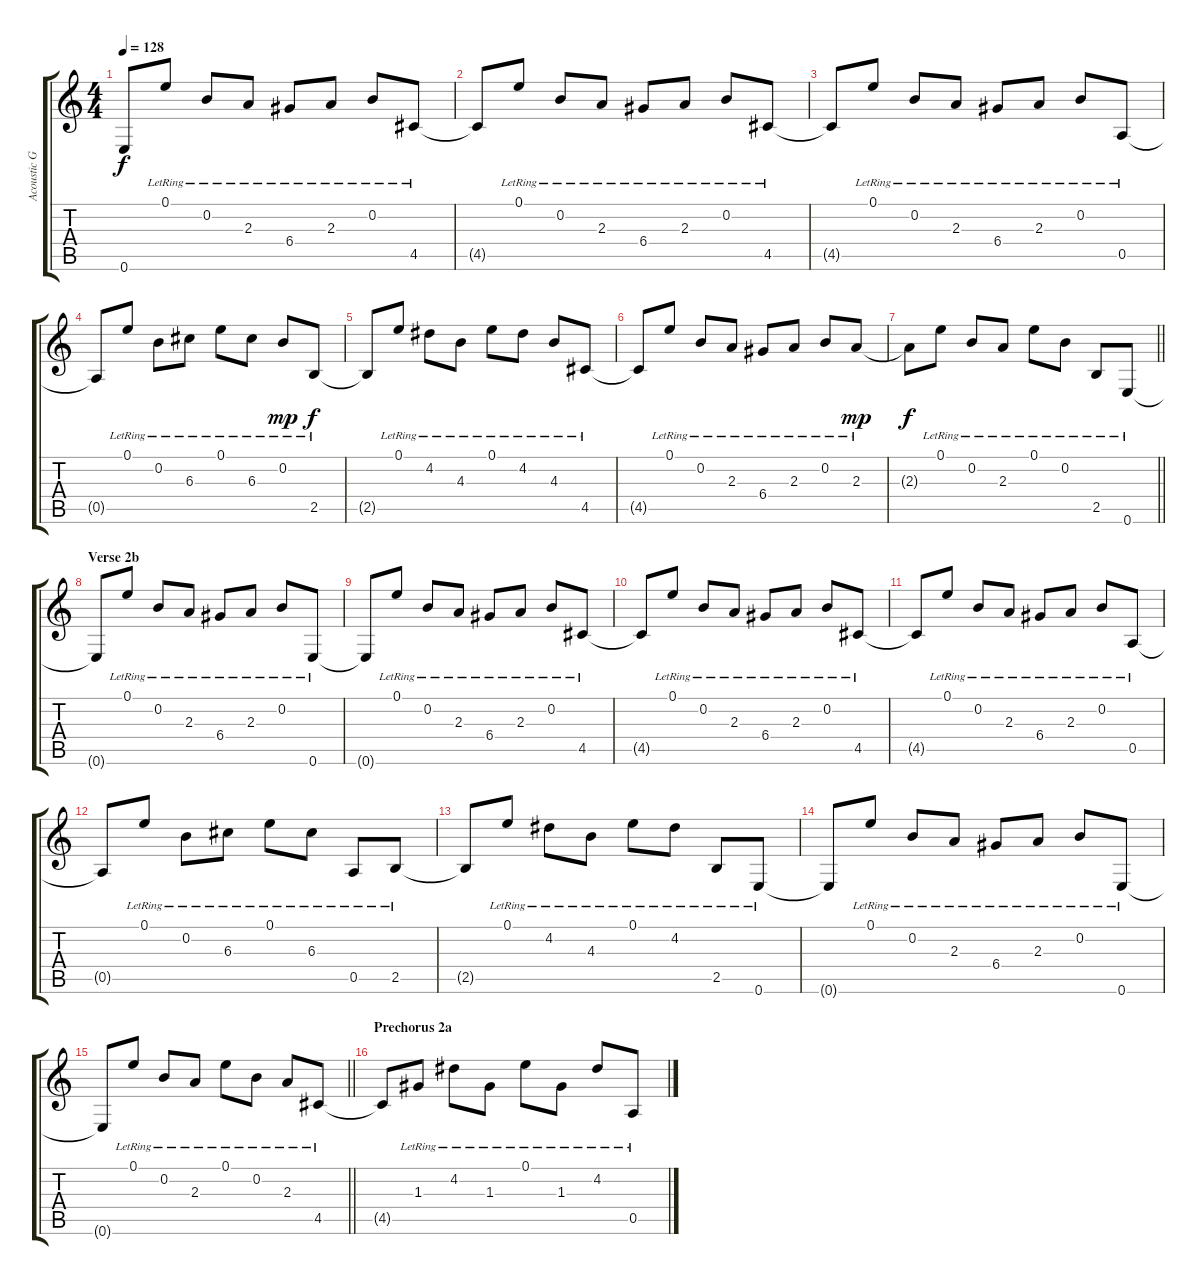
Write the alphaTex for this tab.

\track ("Acoustic Guitar" "Acoustic G") {instrument acousticguitarsteel}
\staff {score tabs}
\tuning (E4 B3 G3 D3 A2 E2) {hide}
\ts (4 4)
\tempo 128
\clef g2
\ks c
0.6{t}.8{dy f} 0.1{lr}.8 0.2{lr}.8 2.3{lr}.8 6.4{lr}.8 2.3{lr}.8 0.2{lr}.8 4.5{lr}.8 |
4.5{t}.8 0.1{lr}.8 0.2{lr}.8 2.3{lr}.8 6.4{lr}.8 2.3{lr}.8 0.2{lr}.8 4.5{lr}.8 |
4.5{t}.8 0.1{lr}.8 0.2{lr}.8 2.3{lr}.8 6.4{lr}.8 2.3{lr}.8 0.2{lr}.8 0.5{lr}.8 |
0.5{t}.8 0.1{lr}.8 0.2{lr}.8 6.3{lr}.8 0.1{lr}.8 6.3{lr}.8 0.2{lr}.8{dy mp} 2.5{lr}.8{dy f} |
2.5{t}.8 0.1{lr}.8 4.2{lr}.8 4.3{lr}.8 0.1{lr}.8 4.2{lr}.8 4.3{lr}.8 4.5{lr}.8 |
4.5{t}.8 0.1{lr}.8 0.2{lr}.8 2.3{lr}.8 6.4{lr}.8 2.3{lr}.8 0.2{lr}.8 2.3{lr}.8{dy mp} |
\barLineRight lightlight
2.3{t}.8{dy f} 0.1{lr}.8 0.2{lr}.8 2.3{lr}.8 0.1{lr}.8 0.2{lr}.8 2.5{lr}.8 0.6{lr}.8 |
\section ("" "Verse 2b")
0.6{t}.8 0.1{lr}.8 0.2{lr}.8 2.3{lr}.8 6.4{lr}.8 2.3{lr}.8 0.2{lr}.8 0.6{lr}.8 |
0.6{t}.8 0.1{lr}.8 0.2{lr}.8 2.3{lr}.8 6.4{lr}.8 2.3{lr}.8 0.2{lr}.8 4.5{lr}.8 |
4.5{t}.8 0.1{lr}.8 0.2{lr}.8 2.3{lr}.8 6.4{lr}.8 2.3{lr}.8 0.2{lr}.8 4.5{lr}.8 |
4.5{t}.8 0.1{lr}.8 0.2{lr}.8 2.3{lr}.8 6.4{lr}.8 2.3{lr}.8 0.2{lr}.8 0.5{lr}.8 |
0.5{t}.8 0.1{lr}.8 0.2{lr}.8 6.3{lr}.8 0.1{lr}.8 6.3{lr}.8 0.5{lr}.8 2.5{lr}.8 |
2.5{t}.8 0.1{lr}.8 4.2{lr}.8 4.3{lr}.8 0.1{lr}.8 4.2{lr}.8 2.5{lr}.8 0.6{lr}.8 |
0.6{t}.8 0.1{lr}.8 0.2{lr}.8 2.3{lr}.8 6.4{lr}.8 2.3{lr}.8 0.2{lr}.8 0.6{lr}.8 |
\barLineRight lightlight
0.6{t}.8 0.1{lr}.8 0.2{lr}.8 2.3{lr}.8 0.1{lr}.8 0.2{lr}.8 2.3{lr}.8 4.5{lr}.8 |
\section ("" "Prechorus 2a")
4.5{t}.8 1.3{lr}.8 4.2{lr}.8 1.3{lr}.8 0.1{lr}.8 1.3{lr}.8 4.2{lr}.8 0.5{lr}.8
